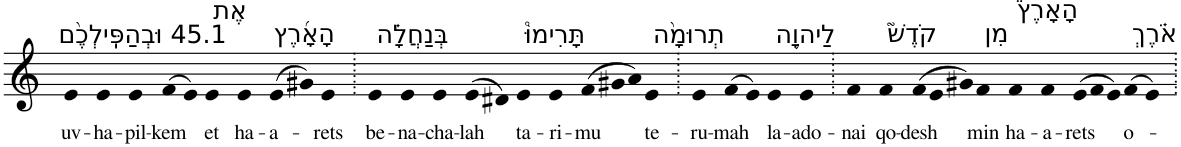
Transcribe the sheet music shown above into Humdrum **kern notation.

**kern	**text
*part1	*part1
*staff1	*staff1
*I"Piano	*
*I'Pno	*
*clefG2	*
*k[]	*
=1	=1
!LO:TX:a:t=45.1 וּבְהַפִּֽילְכֶ֨ם	!
!	!LO:LY:b
4e	uv-
!	!LO:LY:b
4e	-ha-
!	!LO:LY:b
4e	-pil-
!	!LO:LY:b
(>8f	-kem
8e)	.
!LO:TX:a:t=אֶת	!
!	!LO:LY:b
4e	et
!LO:TX:a:t=הָאָ֜רֶץ	!
!	!LO:LY:b
4e	ha-
!	!LO:LY:b
(>8e	-a-
8g#X)	.
!	!LO:LY:b
4e	-rets
=2.	=2.
!LO:TX:a:t=בְּנַחֲלָ֗ה	!
!	!LO:LY:b
4e	be-
!	!LO:LY:b
4e	-na-
!	!LO:LY:b
4e	-cha-
!	!LO:LY:b
(>8e	-lah
8d#X)	.
!LO:TX:a:t=תָּרִימוּ֩	!
!	!LO:LY:b
4e	ta-
!	!LO:LY:b
4e	-ri-
*Xtuplet	*
!	!LO:LY:b
(>12f	-mu
12g#X	.
12a)	.
!LO:TX:a:t=תְרוּמָ֨ה	!
!	!LO:LY:b
4e	te-
=3.	=3.
!	!LO:LY:b
4e	-ru-
!	!LO:LY:b
(>8f	-mah
8e)	.
!LO:TX:a:t=לַיהוָ֥ה	!
!	!LO:LY:b
4e	la-
!	!LO:LY:b
4e	-ado-
=4.	=4.
!	!LO:LY:b
4f	-nai
!LO:TX:a:t=קֹדֶשׁ֮	!
!	!LO:LY:b
4f	qo-
!	!LO:LY:b
(>12f	-desh
12e	.
12g#X)	.
!LO:TX:a:t=מִן	!
!	!LO:LY:b
4f	min
!LO:TX:a:t=הָאָרֶץ֒	!
!	!LO:LY:b
4f	ha-
!	!LO:LY:b
4f	-a-
!	!LO:LY:b
(>12e	-rets
12f	.
12e)	.
!LO:TX:a:t=אֹ֗רֶךְ	!
!	!LO:LY:b
(>8f	o-
8e)	.
=.	=.
*-	*-
